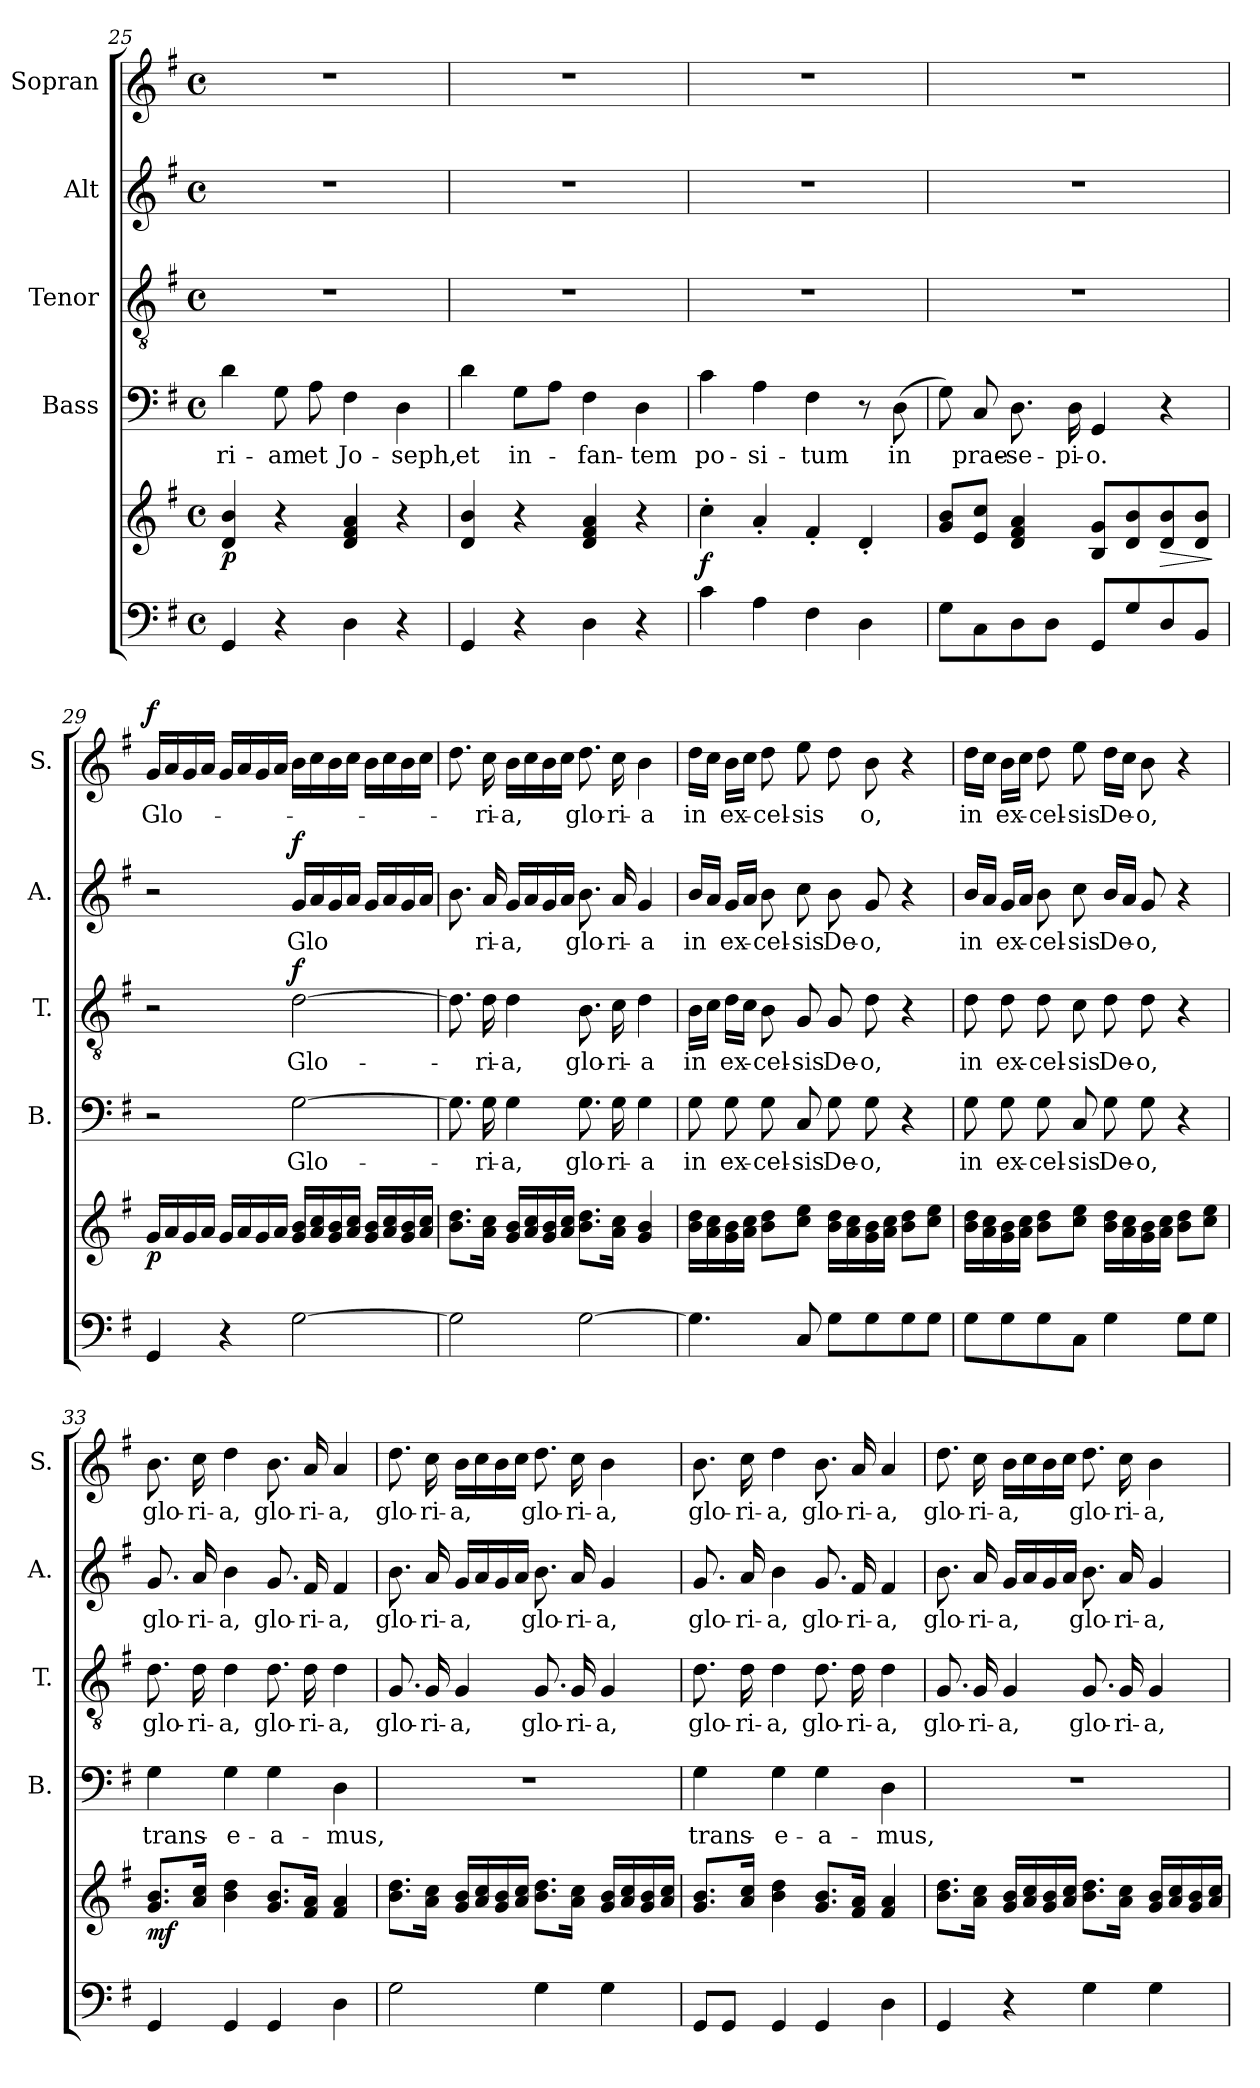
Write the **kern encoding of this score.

**kern	**kern	**dynam	**kern	**text	**kern	**text	**dynam	**kern	**text	**dynam	**kern	**text	**dynam
*part5	*part5	*part5	*part4	*part4	*part3	*part3	*part3	*part2	*part2	*part2	*part1	*part1	*part1
*staff6	*staff5	*staff5/6	*staff4	*staff4	*staff3	*staff3	*staff3	*staff2	*staff2	*staff2	*staff1	*staff1	*staff1
*	*	*	*I"Bass	*	*I"Tenor	*	*	*I"Alt	*	*	*I"Sopran	*	*
*	*	*	*I'B.	*	*I'T.	*	*	*I'A.	*	*	*I'S.	*	*
*clefF4	*clefG2	*	*clefF4	*	*clefGv2	*	*	*clefG2	*	*	*clefG2	*	*
*k[f#]	*k[f#]	*	*k[f#]	*	*k[f#]	*	*	*k[f#]	*	*	*k[f#]	*	*
*G:	*G:	*	*G:	*	*G:	*	*	*G:	*	*	*G:	*	*
*M4/4	*M4/4	*	*M4/4	*	*M4/4	*	*	*M4/4	*	*	*M4/4	*	*
*met(c)	*met(c)	*	*met(c)	*	*met(c)	*	*	*met(c)	*	*	*met(c)	*	*
=25	=25	=25	=25	=25	=25	=25	=25	=25	=25	=25	=25	=25	=25
!	!	!LO:DY:b	!	!LO:LY:b	!	!	!	!	!	!	!	!	!
4GG/	4d/ 4b/	p	4d\	-ri-	1r	.	.	1r	.	.	1r	.	.
!	!	!	!	!LO:LY:b	!	!	!	!	!	!	!	!	!
4r	4r	.	8G\	-am	.	.	.	.	.	.	.	.	.
!	!	!	!	!LO:LY:b	!	!	!	!	!	!	!	!	!
.	.	.	8A\	et	.	.	.	.	.	.	.	.	.
!	!	!	!	!LO:LY:b	!	!	!	!	!	!	!	!	!
4D\	4d/ 4f#/ 4a/	.	4F#\	Jo-	.	.	.	.	.	.	.	.	.
!	!	!	!	!LO:LY:b	!	!	!	!	!	!	!	!	!
4r	4r	.	4D\	-seph,	.	.	.	.	.	.	.	.	.
=26	=26	=26	=26	=26	=26	=26	=26	=26	=26	=26	=26	=26	=26
!	!	!	!	!LO:LY:b	!	!	!	!	!	!	!	!	!
4GG/	4d/ 4b/	.	4d\	et	1r	.	.	1r	.	.	1r	.	.
!	!	!	!	!LO:LY:b	!	!	!	!	!	!	!	!	!
4r	4r	.	8G\L	in-	.	.	.	.	.	.	.	.	.
.	.	.	8A\J	.	.	.	.	.	.	.	.	.	.
!	!	!	!	!LO:LY:b	!	!	!	!	!	!	!	!	!
4D\	4d/ 4f#/ 4a/	.	4F#\	-fan-	.	.	.	.	.	.	.	.	.
!	!	!	!	!LO:LY:b	!	!	!	!	!	!	!	!	!
4r	4r	.	4D\	-tem	.	.	.	.	.	.	.	.	.
=27	=27	=27	=27	=27	=27	=27	=27	=27	=27	=27	=27	=27	=27
!	!	!LO:DY:b	!	!LO:LY:b	!	!	!	!	!	!	!	!	!
4c\	4cc'>\	f	4c\	po-	1r	.	.	1r	.	.	1r	.	.
!	!	!	!	!LO:LY:b	!	!	!	!	!	!	!	!	!
4A\	4a'</	.	4A\	-si-	.	.	.	.	.	.	.	.	.
!	!	!	!	!LO:LY:b	!	!	!	!	!	!	!	!	!
4F#\	4f#'</	.	4F#\	-tum	.	.	.	.	.	.	.	.	.
4D\	4d'</	.	8r	.	.	.	.	.	.	.	.	.	.
!	!	!	!	!LO:LY:b	!	!	!	!	!	!	!	!	!
.	.	.	(>8D\	in	.	.	.	.	.	.	.	.	.
!!LO:PB:g=z
=28	=28	=28	=28	=28	=28	=28	=28	=28	=28	=28	=28	=28	=28
8G\L	8g/ 8b/L	.	8G\)	.	1r	.	.	1r	.	.	1r	.	.
!	!	!	!	!LO:LY:b	!	!	!	!	!	!	!	!	!
8C\	8e/ 8cc/J	.	8C/	prae-	.	.	.	.	.	.	.	.	.
!	!	!	!	!LO:LY:b	!	!	!	!	!	!	!	!	!
8D\	4d/ 4f#/ 4a/	.	8.D\	-se-	.	.	.	.	.	.	.	.	.
8D\J	.	.	.	.	.	.	.	.	.	.	.	.	.
!	!	!	!	!LO:LY:b	!	!	!	!	!	!	!	!	!
.	.	.	16D\	-pi-	.	.	.	.	.	.	.	.	.
!	!	!	!	!LO:LY:b	!	!	!	!	!	!	!	!	!
8GG/L	8B/ 8g/L	.	4GG/	-o.	.	.	.	.	.	.	.	.	.
8G/	8d/ 8b/	.	.	.	.	.	.	.	.	.	.	.	.
!	!	!LO:HP:b	!	!	!	!	!	!	!	!	!	!	!
8D/	8d/ 8b/	>	4r	.	.	.	.	.	.	.	.	.	.
8BB/J	8d/ 8b/J	.	.	.	.	.	.	.	.	.	.	.	.
.	.	]	.	.	.	.	.	.	.	.	.	.	.
=29	=29	=29	=29	=29	=29	=29	=29	=29	=29	=29	=29	=29	=29
!	!	!LO:DY:b	!	!	!	!	!	!	!	!	!	!LO:LY:b	!LO:DY:a
4GG/	16g/LL	p	2r	.	2r	.	.	2r	.	.	16g/LL	Glo-	f
.	16a/	.	.	.	.	.	.	.	.	.	16a/	.	.
.	16g/	.	.	.	.	.	.	.	.	.	16g/	.	.
.	16a/JJ	.	.	.	.	.	.	.	.	.	16a/JJ	.	.
4r	16g/LL	.	.	.	.	.	.	.	.	.	16g/LL	.	.
.	16a/	.	.	.	.	.	.	.	.	.	16a/	.	.
.	16g/	.	.	.	.	.	.	.	.	.	16g/	.	.
.	16a/JJ	.	.	.	.	.	.	.	.	.	16a/JJ	.	.
!	!	!	!	!LO:LY:b	!	!LO:LY:b	!LO:DY:a	!	!LO:LY:b	!LO:DY:a	!	!	!
[2G\	16g/ 16b/LL	.	[2G\	Glo-	[2d\	Glo-	f	16g/LL	Glo	f	16b\LL	.	.
.	16a/ 16cc/	.	.	.	.	.	.	16a/	.	.	16cc\	.	.
.	16g/ 16b/	.	.	.	.	.	.	16g/	.	.	16b\	.	.
.	16a/ 16cc/JJ	.	.	.	.	.	.	16a/JJ	.	.	16cc\JJ	.	.
.	16g/ 16b/LL	.	.	.	.	.	.	16g/LL	.	.	16b\LL	.	.
.	16a/ 16cc/	.	.	.	.	.	.	16a/	.	.	16cc\	.	.
.	16g/ 16b/	.	.	.	.	.	.	16g/	.	.	16b\	.	.
.	16a/ 16cc/JJ	.	.	.	.	.	.	16a/JJ	.	.	16cc\JJ	.	.
=30	=30	=30	=30	=30	=30	=30	=30	=30	=30	=30	=30	=30	=30
2G\]	8.b\ 8.dd\L	.	8.G\]	.	8.d\]	.	.	8.b\	.	.	8.dd\	.	.
!	!	!	!	!LO:LY:b	!	!LO:LY:b	!	!	!LO:LY:b	!	!	!LO:LY:b	!
.	16a\ 16cc\Jk	.	16G\	-ri-	16d\	-ri-	.	16a/	ri-	.	16cc\	-ri-	.
!	!	!	!	!LO:LY:b	!	!LO:LY:b	!	!	!LO:LY:b	!	!	!LO:LY:b	!
.	16g/ 16b/LL	.	4G\	-a,	4d\	-a,	.	16g/LL	-a,	.	16b\LL	-a,	.
.	16a/ 16cc/	.	.	.	.	.	.	16a/	.	.	16cc\	.	.
.	16g/ 16b/	.	.	.	.	.	.	16g/	.	.	16b\	.	.
.	16a/ 16cc/JJ	.	.	.	.	.	.	16a/JJ	.	.	16cc\JJ	.	.
!	!	!	!	!LO:LY:b	!	!LO:LY:b	!	!	!LO:LY:b	!	!	!LO:LY:b	!
[2G\	8.b\ 8.dd\L	.	8.G\	glo-	8.B\	glo-	.	8.b\	glo-	.	8.dd\	glo-	.
!	!	!	!	!LO:LY:b	!	!LO:LY:b	!	!	!LO:LY:b	!	!	!LO:LY:b	!
.	16a\ 16cc\Jk	.	16G\	-ri-	16c\	-ri-	.	16a/	-ri-	.	16cc\	-ri-	.
!	!	!	!	!LO:LY:b	!	!LO:LY:b	!	!	!LO:LY:b	!	!	!LO:LY:b	!
.	4g/ 4b/	.	4G\	-a	4d\	-a	.	4g/	-a	.	4b\	-a	.
=31	=31	=31	=31	=31	=31	=31	=31	=31	=31	=31	=31	=31	=31
!	!	!	!	!LO:LY:b	!	!LO:LY:b	!	!	!LO:LY:b	!	!	!LO:LY:b	!
4.G\]	16b\ 16dd\LL	.	8G\	in	16B\LL	in	.	16b/LL	in	.	16dd\LL	in	.
.	16a\ 16cc\	.	.	.	16c\JJ	.	.	16a/JJ	.	.	16cc\JJ	.	.
!	!	!	!	!LO:LY:b	!	!LO:LY:b	!	!	!LO:LY:b	!	!	!LO:LY:b	!
.	16g\ 16b\	.	8G\	ex-	16d\LL	ex-	.	16g/LL	ex-	.	16b\LL	ex-	.
.	16a\ 16cc\JJ	.	.	.	16c\JJ	.	.	16a/JJ	.	.	16cc\JJ	.	.
!	!	!	!	!LO:LY:b	!	!LO:LY:b	!	!	!LO:LY:b	!	!	!LO:LY:b	!
.	8b\ 8dd\L	.	8G\	-cel-	8B\	-cel-	.	8b\	-cel-	.	8dd\	-cel-	.
!	!	!	!	!LO:LY:b	!	!LO:LY:b	!	!	!LO:LY:b	!	!	!LO:LY:b	!
8C/	8cc\ 8ee\J	.	8C/	-sis	8G/	-sis	.	8cc\	-sis	.	8ee\	-sis	.
!	!	!	!	!LO:LY:b	!	!LO:LY:b	!	!	!LO:LY:b	!	!	!	!
8G\L	16b\ 16dd\LL	.	8G\	De-	8G/	De-	.	8b\	De-	.	8dd\	.	.
.	16a\ 16cc\	.	.	.	.	.	.	.	.	.	.	.	.
!	!	!	!	!LO:LY:b	!	!LO:LY:b	!	!	!LO:LY:b	!	!	!LO:LY:b	!
8G\	16g\ 16b\	.	8G\	-o,	8d\	-o,	.	8g/	-o,	.	8b\	o,	.
.	16a\ 16cc\JJ	.	.	.	.	.	.	.	.	.	.	.	.
8G\	8b\ 8dd\L	.	4r	.	4r	.	.	4r	.	.	4r	.	.
8G\J	8cc\ 8ee\J	.	.	.	.	.	.	.	.	.	.	.	.
!!LO:LB:g=z
=32	=32	=32	=32	=32	=32	=32	=32	=32	=32	=32	=32	=32	=32
!	!	!	!	!LO:LY:b	!	!LO:LY:b	!	!	!LO:LY:b	!	!	!LO:LY:b	!
8G\L	16b\ 16dd\LL	.	8G\	in	8d\	in	.	16b/LL	in	.	16dd\LL	in	.
.	16a\ 16cc\	.	.	.	.	.	.	16a/JJ	.	.	16cc\JJ	.	.
!	!	!	!	!LO:LY:b	!	!LO:LY:b	!	!	!LO:LY:b	!	!	!LO:LY:b	!
8G\	16g\ 16b\	.	8G\	ex-	8d\	ex-	.	16g/LL	ex-	.	16b\LL	ex-	.
.	16a\ 16cc\JJ	.	.	.	.	.	.	16a/JJ	.	.	16cc\JJ	.	.
!	!	!	!	!LO:LY:b	!	!LO:LY:b	!	!	!LO:LY:b	!	!	!LO:LY:b	!
8G\	8b\ 8dd\L	.	8G\	-cel-	8d\	-cel-	.	8b\	-cel-	.	8dd\	-cel-	.
!	!	!	!	!LO:LY:b	!	!LO:LY:b	!	!	!LO:LY:b	!	!	!LO:LY:b	!
8C\J	8cc\ 8ee\J	.	8C/	-sis	8c\	-sis	.	8cc\	-sis	.	8ee\	-sis	.
!	!	!	!	!LO:LY:b	!	!LO:LY:b	!	!	!LO:LY:b	!	!	!LO:LY:b	!
4G\	16b\ 16dd\LL	.	8G\	De-	8d\	De-	.	16b/LL	De-	.	16dd\LL	De-	.
.	16a\ 16cc\	.	.	.	.	.	.	16a/JJ	.	.	16cc\JJ	.	.
!	!	!	!	!LO:LY:b	!	!LO:LY:b	!	!	!LO:LY:b	!	!	!LO:LY:b	!
.	16g\ 16b\	.	8G\	-o,	8d\	-o,	.	8g/	-o,	.	8b\	-o,	.
.	16a\ 16cc\JJ	.	.	.	.	.	.	.	.	.	.	.	.
8G\L	8b\ 8dd\L	.	4r	.	4r	.	.	4r	.	.	4r	.	.
8G\J	8cc\ 8ee\J	.	.	.	.	.	.	.	.	.	.	.	.
=33	=33	=33	=33	=33	=33	=33	=33	=33	=33	=33	=33	=33	=33
!	!	!LO:DY:b	!	!LO:LY:b	!	!LO:LY:b	!	!	!LO:LY:b	!	!	!LO:LY:b	!
4GG/	8.g/ 8.b/L	mf	4G\	trans-	8.d\	glo-	.	8.g/	glo-	.	8.b\	glo-	.
!	!	!	!	!	!	!LO:LY:b	!	!	!LO:LY:b	!	!	!LO:LY:b	!
.	16a/ 16cc/Jk	.	.	.	16d\	-ri-	.	16a/	-ri-	.	16cc\	-ri-	.
!	!	!	!	!LO:LY:b	!	!LO:LY:b	!	!	!LO:LY:b	!	!	!LO:LY:b	!
4GG/	4b\ 4dd\	.	4G\	-e-	4d\	-a,	.	4b\	-a,	.	4dd\	-a,	.
!	!	!	!	!LO:LY:b	!	!LO:LY:b	!	!	!LO:LY:b	!	!	!LO:LY:b	!
4GG/	8.g/ 8.b/L	.	4G\	-a-	8.d\	glo-	.	8.g/	glo-	.	8.b\	glo-	.
!	!	!	!	!	!	!LO:LY:b	!	!	!LO:LY:b	!	!	!LO:LY:b	!
.	16f#/ 16a/Jk	.	.	.	16d\	-ri-	.	16f#/	-ri-	.	16a/	-ri-	.
!	!	!	!	!LO:LY:b	!	!LO:LY:b	!	!	!LO:LY:b	!	!	!LO:LY:b	!
4D\	4f#/ 4a/	.	4D\	-mus,	4d\	-a,	.	4f#/	-a,	.	4a/	-a,	.
=34	=34	=34	=34	=34	=34	=34	=34	=34	=34	=34	=34	=34	=34
!	!	!	!	!	!	!LO:LY:b	!	!	!LO:LY:b	!	!	!LO:LY:b	!
2G\	8.b\ 8.dd\L	.	1r	.	8.G/	glo-	.	8.b\	glo-	.	8.dd\	glo-	.
!	!	!	!	!	!	!LO:LY:b	!	!	!LO:LY:b	!	!	!LO:LY:b	!
.	16a\ 16cc\Jk	.	.	.	16G/	-ri-	.	16a/	-ri-	.	16cc\	-ri-	.
!	!	!	!	!	!	!LO:LY:b	!	!	!LO:LY:b	!	!	!LO:LY:b	!
.	16g/ 16b/LL	.	.	.	4G/	-a,	.	16g/LL	-a,	.	16b\LL	-a,	.
.	16a/ 16cc/	.	.	.	.	.	.	16a/	.	.	16cc\	.	.
.	16g/ 16b/	.	.	.	.	.	.	16g/	.	.	16b\	.	.
.	16a/ 16cc/JJ	.	.	.	.	.	.	16a/JJ	.	.	16cc\JJ	.	.
!	!	!	!	!	!	!LO:LY:b	!	!	!LO:LY:b	!	!	!LO:LY:b	!
4G\	8.b\ 8.dd\L	.	.	.	8.G/	glo-	.	8.b\	glo-	.	8.dd\	glo-	.
!	!	!	!	!	!	!LO:LY:b	!	!	!LO:LY:b	!	!	!LO:LY:b	!
.	16a\ 16cc\Jk	.	.	.	16G/	-ri-	.	16a/	-ri-	.	16cc\	-ri-	.
!	!	!	!	!	!	!LO:LY:b	!	!	!LO:LY:b	!	!	!LO:LY:b	!
4G\	16g/ 16b/LL	.	.	.	4G/	-a,	.	4g/	-a,	.	4b\	-a,	.
.	16a/ 16cc/	.	.	.	.	.	.	.	.	.	.	.	.
.	16g/ 16b/	.	.	.	.	.	.	.	.	.	.	.	.
.	16a/ 16cc/JJ	.	.	.	.	.	.	.	.	.	.	.	.
=35	=35	=35	=35	=35	=35	=35	=35	=35	=35	=35	=35	=35	=35
!	!	!	!	!LO:LY:b	!	!LO:LY:b	!	!	!LO:LY:b	!	!	!LO:LY:b	!
8GG/L	8.g/ 8.b/L	.	4G\	trans-	8.d\	glo-	.	8.g/	glo-	.	8.b\	glo-	.
8GG/J	.	.	.	.	.	.	.	.	.	.	.	.	.
!	!	!	!	!	!	!LO:LY:b	!	!	!LO:LY:b	!	!	!LO:LY:b	!
.	16a/ 16cc/Jk	.	.	.	16d\	-ri-	.	16a/	-ri-	.	16cc\	-ri-	.
!	!	!	!	!LO:LY:b	!	!LO:LY:b	!	!	!LO:LY:b	!	!	!LO:LY:b	!
4GG/	4b\ 4dd\	.	4G\	-e-	4d\	-a,	.	4b\	-a,	.	4dd\	-a,	.
!	!	!	!	!LO:LY:b	!	!LO:LY:b	!	!	!LO:LY:b	!	!	!LO:LY:b	!
4GG/	8.g/ 8.b/L	.	4G\	-a-	8.d\	glo-	.	8.g/	glo-	.	8.b\	glo-	.
!	!	!	!	!	!	!LO:LY:b	!	!	!LO:LY:b	!	!	!LO:LY:b	!
.	16f#/ 16a/Jk	.	.	.	16d\	-ri-	.	16f#/	-ri-	.	16a/	-ri-	.
!	!	!	!	!LO:LY:b	!	!LO:LY:b	!	!	!LO:LY:b	!	!	!LO:LY:b	!
4D\	4f#/ 4a/	.	4D\	-mus,	4d\	-a,	.	4f#/	-a,	.	4a/	-a,	.
!!LO:PB:g=z
=36	=36	=36	=36	=36	=36	=36	=36	=36	=36	=36	=36	=36	=36
!	!	!	!	!	!	!LO:LY:b	!	!	!LO:LY:b	!	!	!LO:LY:b	!
4GG/	8.b\ 8.dd\L	.	1r	.	8.G/	glo-	.	8.b\	glo-	.	8.dd\	glo-	.
!	!	!	!	!	!	!LO:LY:b	!	!	!LO:LY:b	!	!	!LO:LY:b	!
.	16a\ 16cc\Jk	.	.	.	16G/	-ri-	.	16a/	-ri-	.	16cc\	-ri-	.
!	!	!	!	!	!	!LO:LY:b	!	!	!LO:LY:b	!	!	!LO:LY:b	!
4r	16g/ 16b/LL	.	.	.	4G/	-a,	.	16g/LL	-a,	.	16b\LL	-a,	.
.	16a/ 16cc/	.	.	.	.	.	.	16a/	.	.	16cc\	.	.
.	16g/ 16b/	.	.	.	.	.	.	16g/	.	.	16b\	.	.
.	16a/ 16cc/JJ	.	.	.	.	.	.	16a/JJ	.	.	16cc\JJ	.	.
!	!	!	!	!	!	!LO:LY:b	!	!	!LO:LY:b	!	!	!LO:LY:b	!
4G\	8.b\ 8.dd\L	.	.	.	8.G/	glo-	.	8.b\	glo-	.	8.dd\	glo-	.
!	!	!	!	!	!	!LO:LY:b	!	!	!LO:LY:b	!	!	!LO:LY:b	!
.	16a\ 16cc\Jk	.	.	.	16G/	-ri-	.	16a/	-ri-	.	16cc\	-ri-	.
!	!	!	!	!	!	!LO:LY:b	!	!	!LO:LY:b	!	!	!LO:LY:b	!
4G\	16g/ 16b/LL	.	.	.	4G/	-a,	.	4g/	-a,	.	4b\	-a,	.
.	16a/ 16cc/	.	.	.	.	.	.	.	.	.	.	.	.
.	16g/ 16b/	.	.	.	.	.	.	.	.	.	.	.	.
.	16a/ 16cc/JJ	.	.	.	.	.	.	.	.	.	.	.	.
=	=	=	=	=	=	=	=	=	=	=	=	=	=
*-	*-	*-	*-	*-	*-	*-	*-	*-	*-	*-	*-	*-	*-
